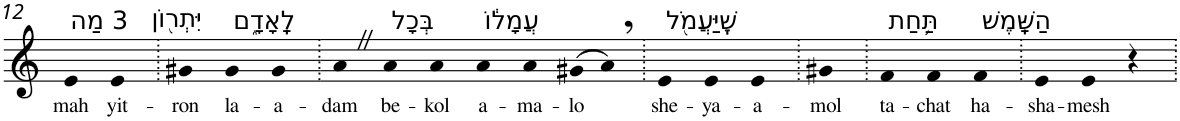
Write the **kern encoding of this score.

**kern	**text
*part1	*part1
*staff1	*staff1
*I"Piano	*
*I'Pno	*
!!LO:PB:g=z
*clefG2	*
*k[]	*
=12	=12
!LO:TX:a:t=3 מַה	!
!	!LO:LY:b
4e	mah
!LO:TX:a:t=יִּתְר֖וֹן	!
!	!LO:LY:b
4e	yit-
=13.	=13.
!	!LO:LY:b
4g#X	-ron
!LO:TX:a:t=לָֽאָדָ֑ם	!
!	!LO:LY:b
4g#	la-
!	!LO:LY:b
4g#	-a-
=14.	=14.
!	!LO:LY:b
4aZ	-dam
!LO:TX:a:t=בְּכָל	!
!	!LO:LY:b
4a	be-
!	!LO:LY:b
4a	-kol
!LO:TX:a:t=עֲמָל֔וֹ	!
!	!LO:LY:b
4a	a-
!	!LO:LY:b
4a	-ma-
!	!LO:LY:b
(>8g#X	-lo
8a,)	.
=15.	=15.
!LO:TX:a:t=שֶֽׁיַּעֲמֹ֖ל	!
!	!LO:LY:b
4e	she-
!	!LO:LY:b
4e	-ya-
!	!LO:LY:b
4e	-a-
=16.	=16.
!	!LO:LY:b
4g#X	-mol
=17.	=17.
!LO:TX:a:t=תַּ֥חַת	!
!	!LO:LY:b
4f	ta-
!	!LO:LY:b
4f	-chat
!LO:TX:a:t=הַשָּֽׁמֶשׁ	!
!	!LO:LY:b
4f	ha-
=18.	=18.
!	!LO:LY:b
4e	-sha-
!	!LO:LY:b
4e	-mesh
4r	.
=.	=.
*-	*-
